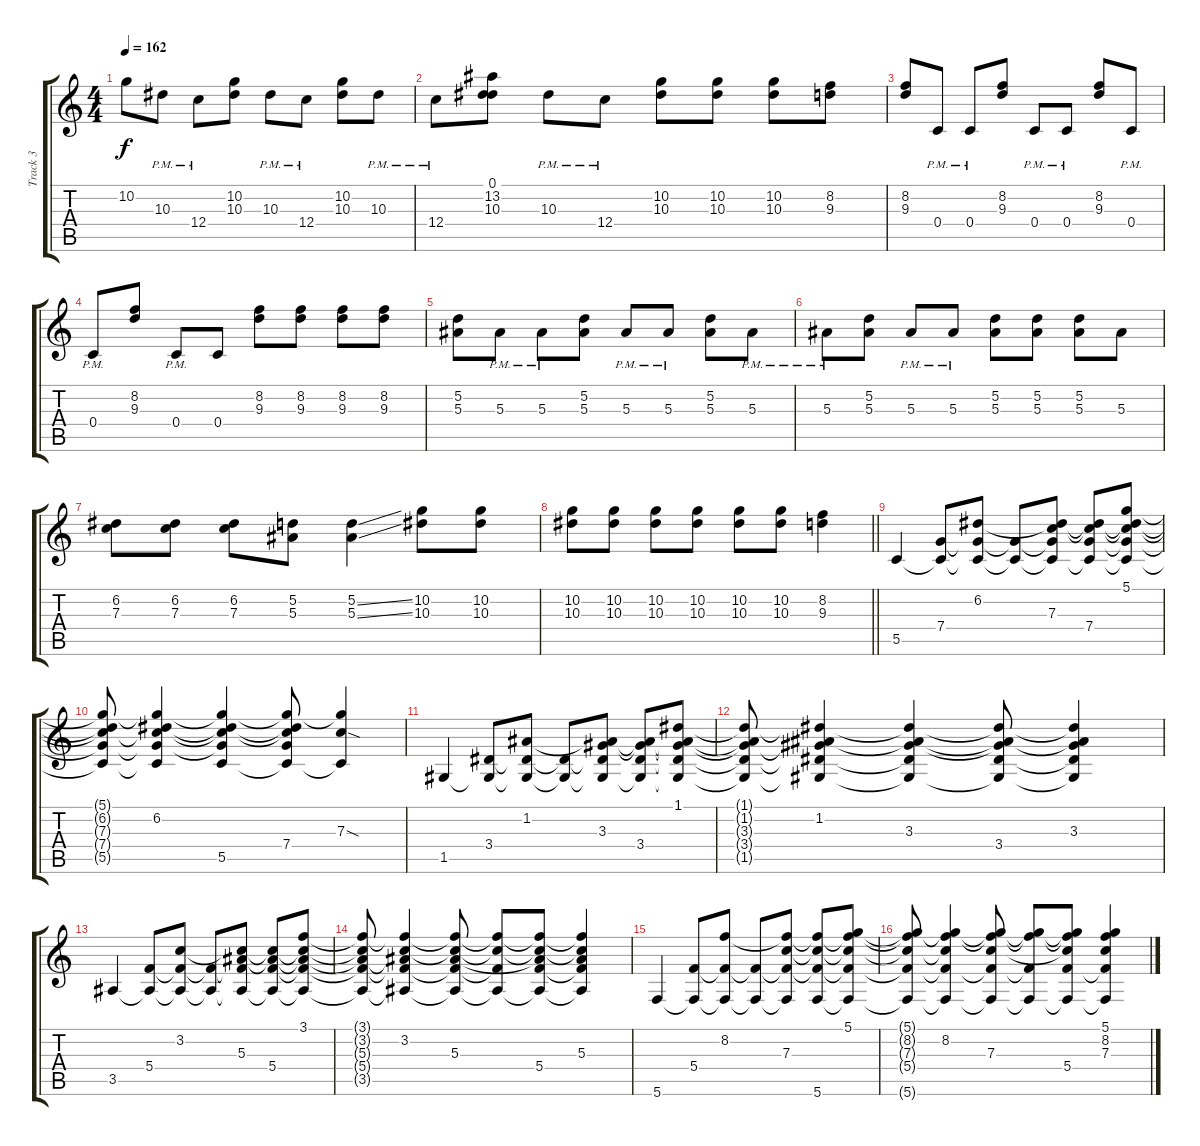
\track ("Track 3" "Track 3") {instrument distortionguitar}
\staff {score tabs}
\tuning (D4 A3 F3 C3 G2 C2) {hide}
\ts (4 4)
\tempo 162
\clef g2
\ks c
10.2.8{dy f} 10.3{pm}.8 12.4{pm}.8 (10.2 10.3).8 10.3{pm}.8 12.4{pm}.8 (10.2 10.3).8 10.3{pm}.8 |
12.4{pm}.8 (0.1 13.2 10.3).8 10.3{pm}.8 12.4{pm}.8 (10.2 10.3).8 (10.2 10.3).8 (10.2 10.3).8 (8.2 9.3).8 |
(8.2 9.3).8 0.4{pm}.8 0.4{pm}.8 (8.2 9.3).8 0.4{pm}.8 0.4{pm}.8 (8.2 9.3).8 0.4{pm}.8 |
0.4{pm}.8 (8.2 9.3).8 0.4{pm}.8 0.4.8 (8.2 9.3).8 (8.2 9.3).8 (8.2 9.3).8 (8.2 9.3).8 |
(5.2 5.3).8 5.3{pm}.8 5.3{pm}.8 (5.2 5.3).8 5.3{pm}.8 5.3{pm}.8 (5.2 5.3).8 5.3{pm}.8 |
5.3{pm}.8 (5.2 5.3).8 5.3{pm}.8 5.3{pm}.8 (5.2 5.3).8 (5.2 5.3).8 (5.2 5.3).8 5.3.8 |
(6.2 7.3).8 (6.2 7.3).8 (6.2 7.3).8 (5.2 5.3).8 (5.2{ss} 5.3{ss}).4 (10.2 10.3).8 (10.2 10.3).8 |
\barLineRight lightlight
(10.2 10.3).8 (10.2 10.3).8 (10.2 10.3).8 (10.2 10.3).8 (10.2 10.3).8 (10.2 10.3).8 (8.2 9.3).4 |
5.5.4 (7.4 5.5{t}).8 (6.2 7.4{t} 5.5{t}).8 (7.4{t} 5.5{t}).8 (6.2{t} 7.3 7.4{t} 5.5{t}).8 (6.2{t} 7.3{t} 7.4 5.5{t}).8 (5.1 6.2{t} 7.3{t} 7.4{t} 5.5{t}).8 |
(5.1{t} 6.2{t} 7.3{t} 7.4{t} 5.5{t}).8 (5.1{t} 6.2 7.3{t} 7.4{t} 5.5{t}).4 (5.1{t} 6.2{t} 7.3{t} 7.4{t} 5.5).4 (5.1{t} 6.2{t} 7.3{t} 7.4 5.5{t}).8 (5.1{t} 7.3{sod} 5.5{t}).4 |
1.5.4 (3.4 1.5{t}).8 (1.2 3.4{t} 1.5{t}).8 (3.4{t} 1.5{t}).8 (1.2{t} 3.3 3.4{t} 1.5{t}).8 (1.2{t} 3.3{t} 3.4 1.5{t}).8 (1.1 1.2{t} 3.3{t} 3.4{t} 1.5{t}).8 |
(1.1{t} 1.2{t} 3.3{t} 3.4{t} 1.5{t}).8 (1.1{t} 1.2 3.3{t} 3.4{t} 1.5{t}).4 (1.1{t} 1.2{t} 3.3 3.4{t} 1.5{t}).4 (1.1{t} 1.2{t} 3.3{t} 3.4 1.5{t}).8 (1.1{t} 1.2{t} 3.3 3.4{t} 1.5{t}).4 |
3.5.4 (5.4 3.5{t}).8 (3.2 5.4{t} 3.5{t}).8 (5.4{t} 3.5{t}).8 (3.2{t} 5.3 5.4{t} 3.5{t}).8 (3.2{t} 5.3{t} 5.4 3.5{t}).8 (3.1 3.2{t} 5.3{t} 5.4{t} 3.5{t}).8 |
(3.1{t} 3.2{t} 5.3{t} 5.4{t} 3.5{t}).8 (3.1{t} 3.2 5.3{t} 5.4{t} 3.5{t}).4 (3.1{t} 3.2{t} 5.3 5.4{t} 3.5{t}).8 (3.1{t} 3.2{t} 5.4{t} 3.5{t}).8 (3.1{t} 3.2{t} 5.3{t} 5.4 3.5{t}).8 (3.1{t} 3.2{t} 5.3 5.4{t} 3.5{t}).4 |
5.6.4 (5.4 5.6{t}).8 (8.2 5.4{t} 5.6{t}).8 (5.4{t} 5.6{t}).8 (8.2{t} 7.3 5.4{t} 5.6{t}).8 (8.2{t} 7.3{t} 5.4{t} 5.6).8 (5.1 8.2{t} 7.3{t} 5.4{t} 5.6{t}).8 |
(5.1{t} 8.2{t} 7.3{t} 5.4{t} 5.6{t}).8 (5.1{t} 8.2 7.3{t} 5.4{t} 5.6{t}).4 (5.1{t} 8.2{t} 7.3 5.4{t} 5.6{t}).8 (5.1{t} 8.2{t} 5.4{t} 5.6{t}).8 (5.1{t} 8.2{t} 7.3{t} 5.4 5.6{t}).8 (5.1 8.2 7.3 5.4{t} 5.6{t}).4
